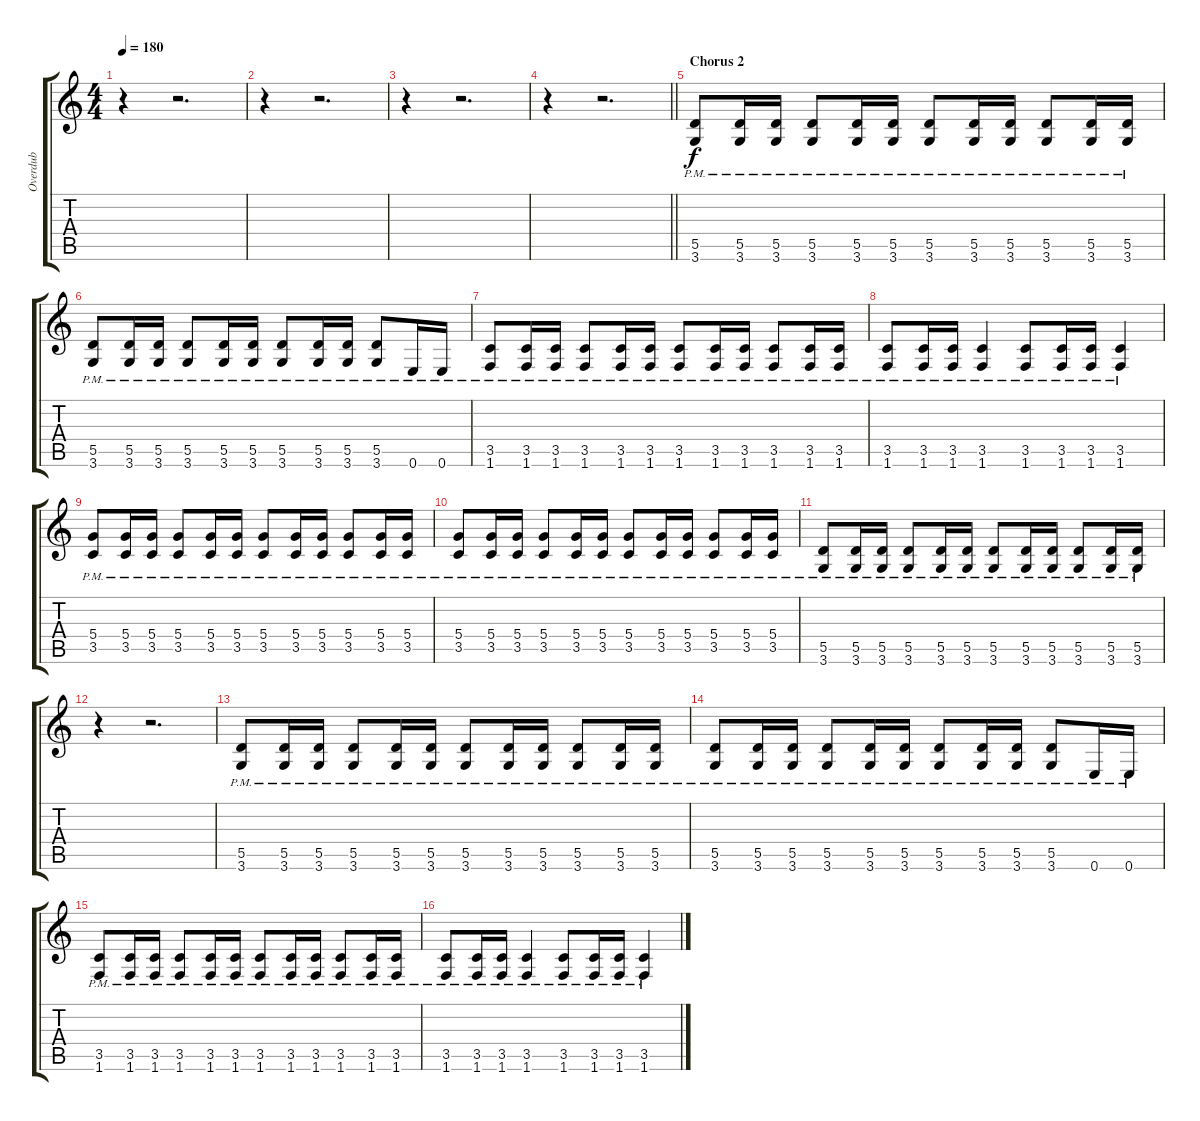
\track ("Overdub" "Overdub") {instrument overdrivenguitar}
\staff {score tabs}
\tuning (E4 B3 G3 D3 A2 E2) {hide}
\ts (4 4)
\tempo 180
\clef g2
\ks c
r.4{dy f} r.2{d} |
r.4 r.2{d} |
r.4 r.2{d} |
\barLineRight lightlight
r.4 r.2{d} |
\section ("" "Chorus 2")
(5.5{pm} 3.6{pm}).8 (5.5{pm} 3.6{pm}).16 (5.5{pm} 3.6{pm}).16 (5.5{pm} 3.6{pm}).8 (5.5{pm} 3.6{pm}).16 (5.5{pm} 3.6{pm}).16 (5.5{pm} 3.6{pm}).8 (5.5{pm} 3.6{pm}).16 (5.5{pm} 3.6{pm}).16 (5.5{pm} 3.6{pm}).8 (5.5{pm} 3.6{pm}).16 (5.5{pm} 3.6{pm}).16 |
(5.5{pm} 3.6{pm}).8 (5.5{pm} 3.6{pm}).16 (5.5{pm} 3.6{pm}).16 (5.5{pm} 3.6{pm}).8 (5.5{pm} 3.6{pm}).16 (5.5{pm} 3.6{pm}).16 (5.5{pm} 3.6{pm}).8 (5.5{pm} 3.6{pm}).16 (5.5{pm} 3.6{pm}).16 (5.5{pm} 3.6{pm}).8 0.6{pm}.16 0.6{pm}.16 |
(3.5{pm} 1.6{pm}).8 (3.5{pm} 1.6{pm}).16 (3.5{pm} 1.6{pm}).16 (3.5{pm} 1.6{pm}).8 (3.5{pm} 1.6{pm}).16 (3.5{pm} 1.6{pm}).16 (3.5{pm} 1.6{pm}).8 (3.5{pm} 1.6{pm}).16 (3.5{pm} 1.6{pm}).16 (3.5{pm} 1.6{pm}).8 (3.5{pm} 1.6{pm}).16 (3.5{pm} 1.6{pm}).16 |
(3.5{pm} 1.6{pm}).8 (3.5{pm} 1.6{pm}).16 (3.5{pm} 1.6{pm}).16 (3.5{pm} 1.6{pm}).4 (3.5{pm} 1.6{pm}).8 (3.5{pm} 1.6{pm}).16 (3.5{pm} 1.6{pm}).16 (3.5{pm} 1.6{pm}).4 |
(5.4{pm} 3.5{pm}).8 (5.4{pm} 3.5{pm}).16 (5.4{pm} 3.5{pm}).16 (5.4{pm} 3.5{pm}).8 (5.4{pm} 3.5{pm}).16 (5.4{pm} 3.5{pm}).16 (5.4{pm} 3.5{pm}).8 (5.4{pm} 3.5{pm}).16 (5.4{pm} 3.5{pm}).16 (5.4{pm} 3.5{pm}).8 (5.4{pm} 3.5{pm}).16 (5.4{pm} 3.5{pm}).16 |
(5.4{pm} 3.5{pm}).8 (5.4{pm} 3.5{pm}).16 (5.4{pm} 3.5{pm}).16 (5.4{pm} 3.5{pm}).8 (5.4{pm} 3.5{pm}).16 (5.4{pm} 3.5{pm}).16 (5.4{pm} 3.5{pm}).8 (5.4{pm} 3.5{pm}).16 (5.4{pm} 3.5{pm}).16 (5.4{pm} 3.5{pm}).8 (5.4{pm} 3.5{pm}).16 (5.4{pm} 3.5{pm}).16 |
(5.5{pm} 3.6{pm}).8 (5.5{pm} 3.6{pm}).16 (5.5{pm} 3.6{pm}).16 (5.5{pm} 3.6{pm}).8 (5.5{pm} 3.6{pm}).16 (5.5{pm} 3.6{pm}).16 (5.5{pm} 3.6{pm}).8 (5.5{pm} 3.6{pm}).16 (5.5{pm} 3.6{pm}).16 (5.5{pm} 3.6{pm}).8 (5.5{pm} 3.6{pm}).16 (5.5{pm} 3.6{pm}).16 |
r.4 r.2{d} |
(5.5{pm} 3.6{pm}).8 (5.5{pm} 3.6{pm}).16 (5.5{pm} 3.6{pm}).16 (5.5{pm} 3.6{pm}).8 (5.5{pm} 3.6{pm}).16 (5.5{pm} 3.6{pm}).16 (5.5{pm} 3.6{pm}).8 (5.5{pm} 3.6{pm}).16 (5.5{pm} 3.6{pm}).16 (5.5{pm} 3.6{pm}).8 (5.5{pm} 3.6{pm}).16 (5.5{pm} 3.6{pm}).16 |
(5.5{pm} 3.6{pm}).8 (5.5{pm} 3.6{pm}).16 (5.5{pm} 3.6{pm}).16 (5.5{pm} 3.6{pm}).8 (5.5{pm} 3.6{pm}).16 (5.5{pm} 3.6{pm}).16 (5.5{pm} 3.6{pm}).8 (5.5{pm} 3.6{pm}).16 (5.5{pm} 3.6{pm}).16 (5.5{pm} 3.6{pm}).8 0.6{pm}.16 0.6{pm}.16 |
(3.5{pm} 1.6{pm}).8 (3.5{pm} 1.6{pm}).16 (3.5{pm} 1.6{pm}).16 (3.5{pm} 1.6{pm}).8 (3.5{pm} 1.6{pm}).16 (3.5{pm} 1.6{pm}).16 (3.5{pm} 1.6{pm}).8 (3.5{pm} 1.6{pm}).16 (3.5{pm} 1.6{pm}).16 (3.5{pm} 1.6{pm}).8 (3.5{pm} 1.6{pm}).16 (3.5{pm} 1.6{pm}).16 |
(3.5{pm} 1.6{pm}).8 (3.5{pm} 1.6{pm}).16 (3.5{pm} 1.6{pm}).16 (3.5{pm} 1.6{pm}).4 (3.5{pm} 1.6{pm}).8 (3.5{pm} 1.6{pm}).16 (3.5{pm} 1.6{pm}).16 (3.5{pm} 1.6{pm}).4
